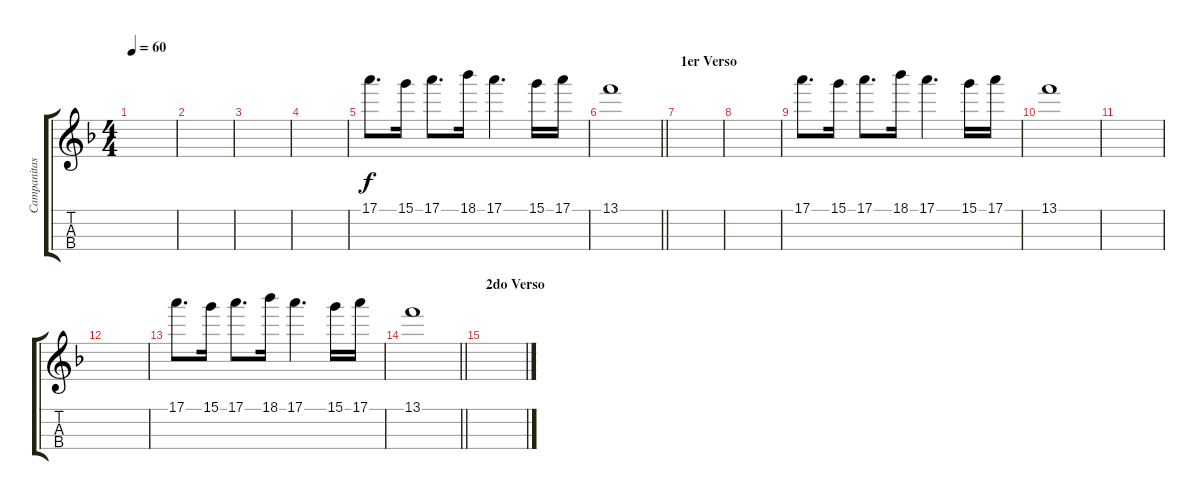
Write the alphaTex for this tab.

\track ("Campanitas" "Campanitas") {instrument glockenspiel}
\staff {score tabs}
\tuning (E5 A4 D4 G3) {hide}
\ts (4 4)
\tempo 60
\clef g2
\ks f
|
|
|
|
17.1.8{d} 15.1.16 17.1.8{d} 18.1.16 17.1.4{d} 15.1.16 17.1.16 |
\barLineRight lightlight
13.1.1 |
\section ("" "1er Verso")
|
|
17.1.8{d} 15.1.16 17.1.8{d} 18.1.16 17.1.4{d} 15.1.16 17.1.16 |
13.1.1 |
|
|
17.1.8{d} 15.1.16 17.1.8{d} 18.1.16 17.1.4{d} 15.1.16 17.1.16 |
\barLineRight lightlight
13.1.1 |
\section ("" "2do Verso")
